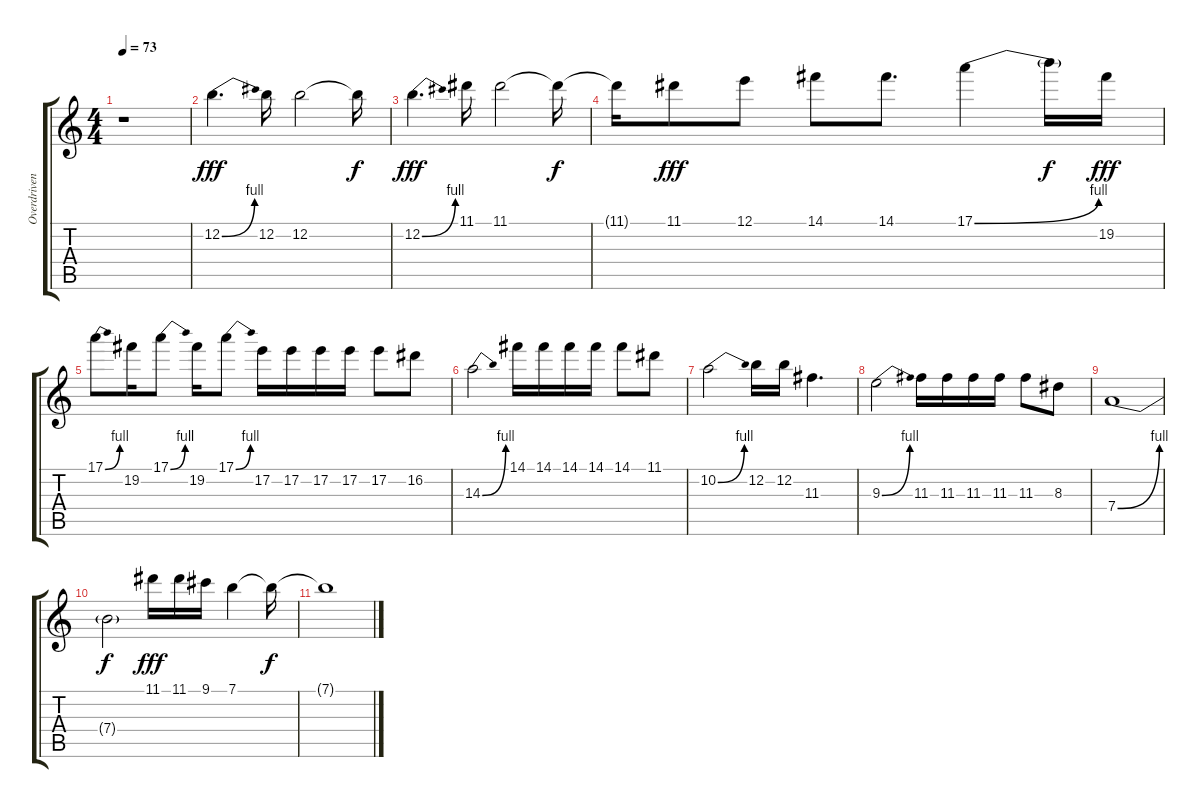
\track ("Overdriven Guitar 1" "Overdriven") {instrument overdrivenguitar}
\staff {score tabs}
\tuning (E4 B3 G3 D3 A2 E2) {hide}
\ts (4 4)
\tempo 73
\clef g2
\ks c
r.1{dy f} |
12.2{be (bend 0 0 60 4)}.4{d dy fff} 12.2.16 12.2.2 12.2{t}.16{dy f} |
12.2{be (bend 0 0 60 4)}.4{d dy fff} 11.1.16 11.1.2 11.1{t}.16{dy f} |
11.1{t}.16 11.1.8{dy fff} 12.1.8 14.1.8 14.1.8{d} 17.1{be (bend 0 0 60 4)}.4 17.1{t}.16{dy f} 19.2.16{dy fff} |
17.1{be (bend 0 0 60 4)}.8 19.2.16 17.1{be (bend 0 0 60 4)}.8 19.2.16 17.1{be (bend 0 0 60 4)}.8 17.2.16 17.2.16 17.2.16 17.2.16 17.2.8 16.2.8 |
14.3{be (bend 0 0 60 4)}.2 14.1.16 14.1.16 14.1.16 14.1.16 14.1.8 11.1.8 |
10.2{be (bend 0 0 60 4)}.2 12.2.16 12.2.16 11.3.4{d} |
9.3{be (bend 0 0 60 4)}.2 11.3.16 11.3.16 11.3.16 11.3.16 11.3.8 8.3.8 |
7.4{be (bend 0 0 60 4)}.1 |
7.4{t}.2{dy f} 11.1.16{dy fff} 11.1.16 9.1.16 7.1.4 7.1{t}.16{dy f} |
7.1{t}.1
